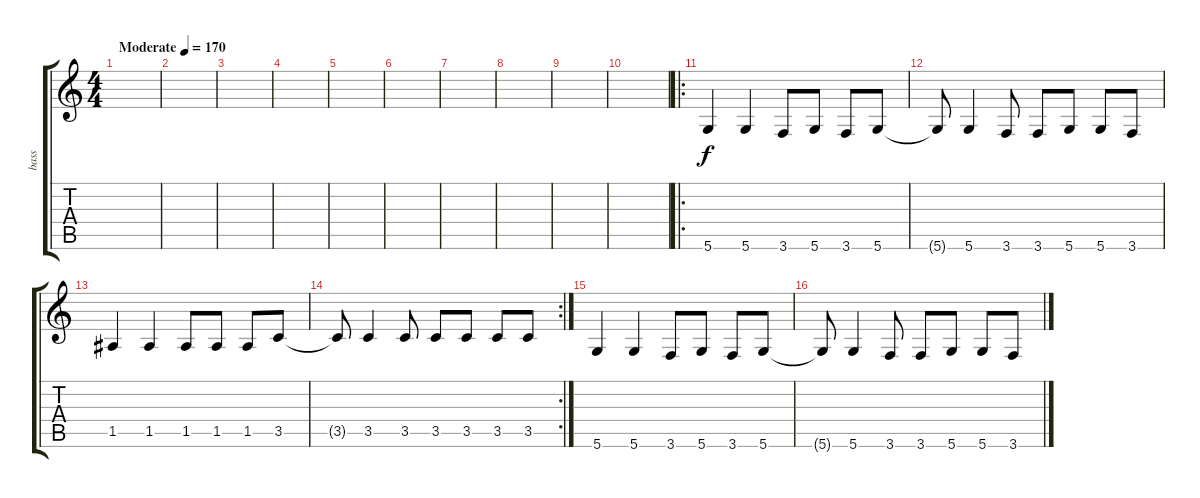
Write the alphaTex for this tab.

\track ("bass" "bass") {instrument electricbasspick}
\staff {score tabs}
\tuning (E4 A3 G3 D3 A2 D2) {hide}
\ts (4 4)
\tempo (170 "Moderate")
\clef g2
\ks c
|
|
|
|
|
|
|
|
|
|
\ro
5.6.4 5.6.4 3.6.8 5.6.8 3.6.8 5.6.8 |
5.6{t}.8 5.6.4 3.6.8 3.6.8 5.6.8 5.6.8 3.6.8 |
1.5.4 1.5.4 1.5.8 1.5.8 1.5.8 3.5.8 |
\rc 2
3.5{t}.8 3.5.4 3.5.8 3.5.8 3.5.8 3.5.8 3.5.8 |
5.6.4 5.6.4 3.6.8 5.6.8 3.6.8 5.6.8 |
5.6{t}.8 5.6.4 3.6.8 3.6.8 5.6.8 5.6.8 3.6.8
